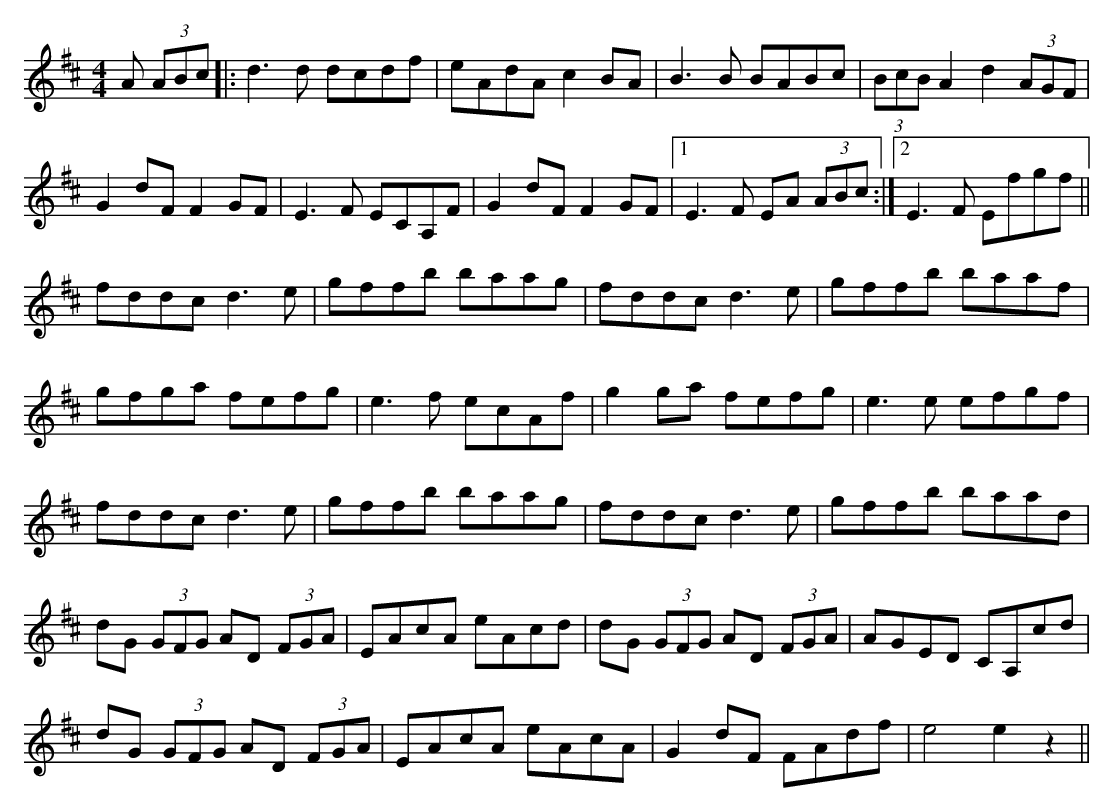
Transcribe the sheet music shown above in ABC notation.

X:1
M:4/4
K:D
A (3ABc |: d3 d dcdf | eAdA c2 BA | B3 B BABc | (3BcB A2 d2 (3AGF |
G2 dF F2 GF | E3 F ECA,F | G2 dF F2 GF |1 E3 F EA (3ABc :|2 E3 F Efgf ||
fddc d3 e | gffb baag | fddc d3 e | gffb baaf |
gfga fefg | e3 f ecAf | g2 ga fefg | e3 e efgf |
fddc d3 e | gffb baag | fddc d3 e | gffb baad |
dG (3GFG AD (3FGA | EAcA eAcd | dG (3GFG AD (3FGA | AGED CA,cd |
dG (3GFG AD (3FGA | EAcA eAcA | G2 dF FAdf | e4 e2 z2 ||
